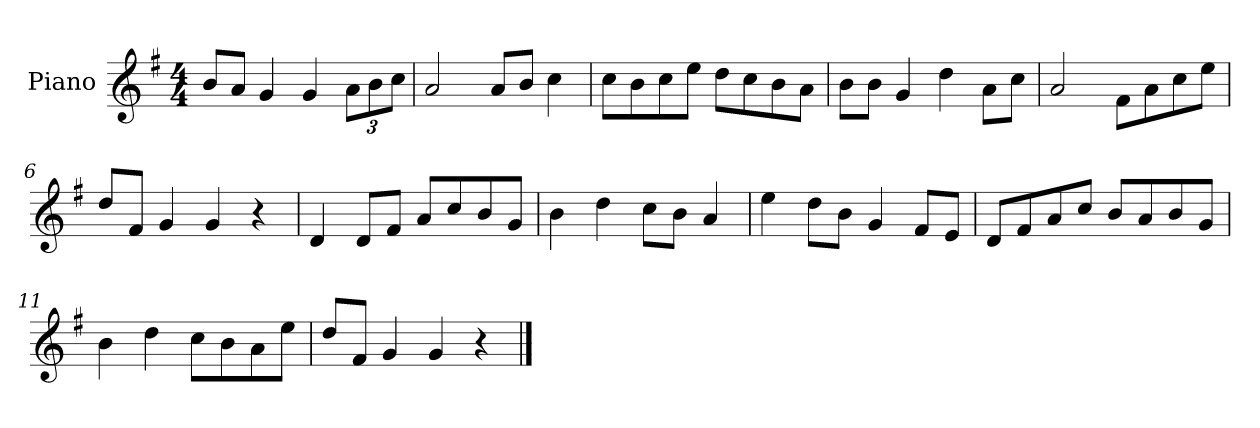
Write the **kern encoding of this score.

**kern
*part1
*staff1
*I"Piano
*I'P-no
*clefG2
*k[f#]
*M4/4
*MM90
=1
8b/L
8a/J
4g/
4g/
*Xbrackettup
12a\L
12b\
12cc\J
=2
2a/
8a/L
8b/J
4cc\
=3
8cc\L
8b\
8cc\
8ee\J
8dd\L
8cc\
8b\
8a\J
=4
8b\L
8b\J
4g/
4dd\
8a\L
8cc\J
=5
2a/
8f#\L
8a\
8cc\
8ee\J
=6
8dd/L
8f#/J
4g/
4g/
4r
!!LO:LB:g=z
=7
4d/
8d/L
8f#/J
8a/L
8cc/
8b/
8g/J
=8
4b\
4dd\
8cc\L
8b\J
4a/
=9
4ee\
8dd\L
8b\J
4g/
8f#/L
8e/J
=10
8d/L
8f#/
8a/
8cc/J
8b/L
8a/
8b/
8g/J
=11
4b\
4dd\
8cc\L
8b\
8a\
8ee\J
=12
8dd/L
8f#/J
4g/
4g/
4r
==
*-
